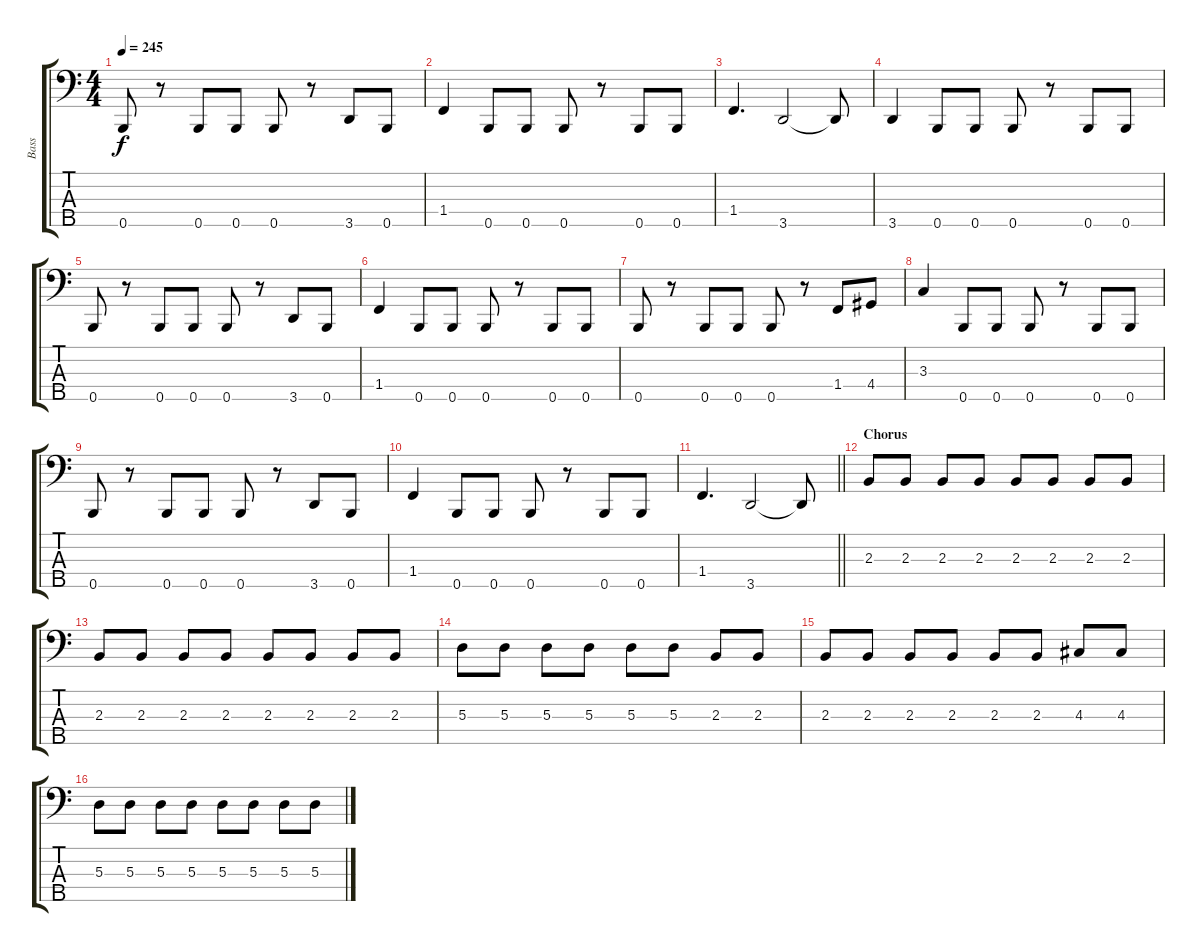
\track ("Bass" "Bass") {instrument electricbasspick}
\staff {score tabs}
\tuning (G2 D2 A1 E1 B0) {hide}
\ts (4 4)
\tempo 245
\clef f4
\ks c
0.5.8{dy f} r.8 0.5.8 0.5.8 0.5.8 r.8 3.5.8 0.5.8 |
1.4.4 0.5.8 0.5.8 0.5.8 r.8 0.5.8 0.5.8 |
1.4.4{d} 3.5.2 3.5{t}.8 |
3.5.4 0.5.8 0.5.8 0.5.8 r.8 0.5.8 0.5.8 |
0.5.8 r.8 0.5.8 0.5.8 0.5.8 r.8 3.5.8 0.5.8 |
1.4.4 0.5.8 0.5.8 0.5.8 r.8 0.5.8 0.5.8 |
0.5.8 r.8 0.5.8 0.5.8 0.5.8 r.8 1.4.8 4.4.8 |
3.3.4 0.5.8 0.5.8 0.5.8 r.8 0.5.8 0.5.8 |
0.5.8 r.8 0.5.8 0.5.8 0.5.8 r.8 3.5.8 0.5.8 |
1.4.4 0.5.8 0.5.8 0.5.8 r.8 0.5.8 0.5.8 |
\barLineRight lightlight
1.4.4{d} 3.5.2 3.5{t}.8 |
\section ("" "Chorus")
2.3.8 2.3.8 2.3.8 2.3.8 2.3.8 2.3.8 2.3.8 2.3.8 |
2.3.8 2.3.8 2.3.8 2.3.8 2.3.8 2.3.8 2.3.8 2.3.8 |
5.3.8 5.3.8 5.3.8 5.3.8 5.3.8 5.3.8 2.3.8 2.3.8 |
2.3.8 2.3.8 2.3.8 2.3.8 2.3.8 2.3.8 4.3.8 4.3.8 |
5.3.8 5.3.8 5.3.8 5.3.8 5.3.8 5.3.8 5.3.8 5.3.8
